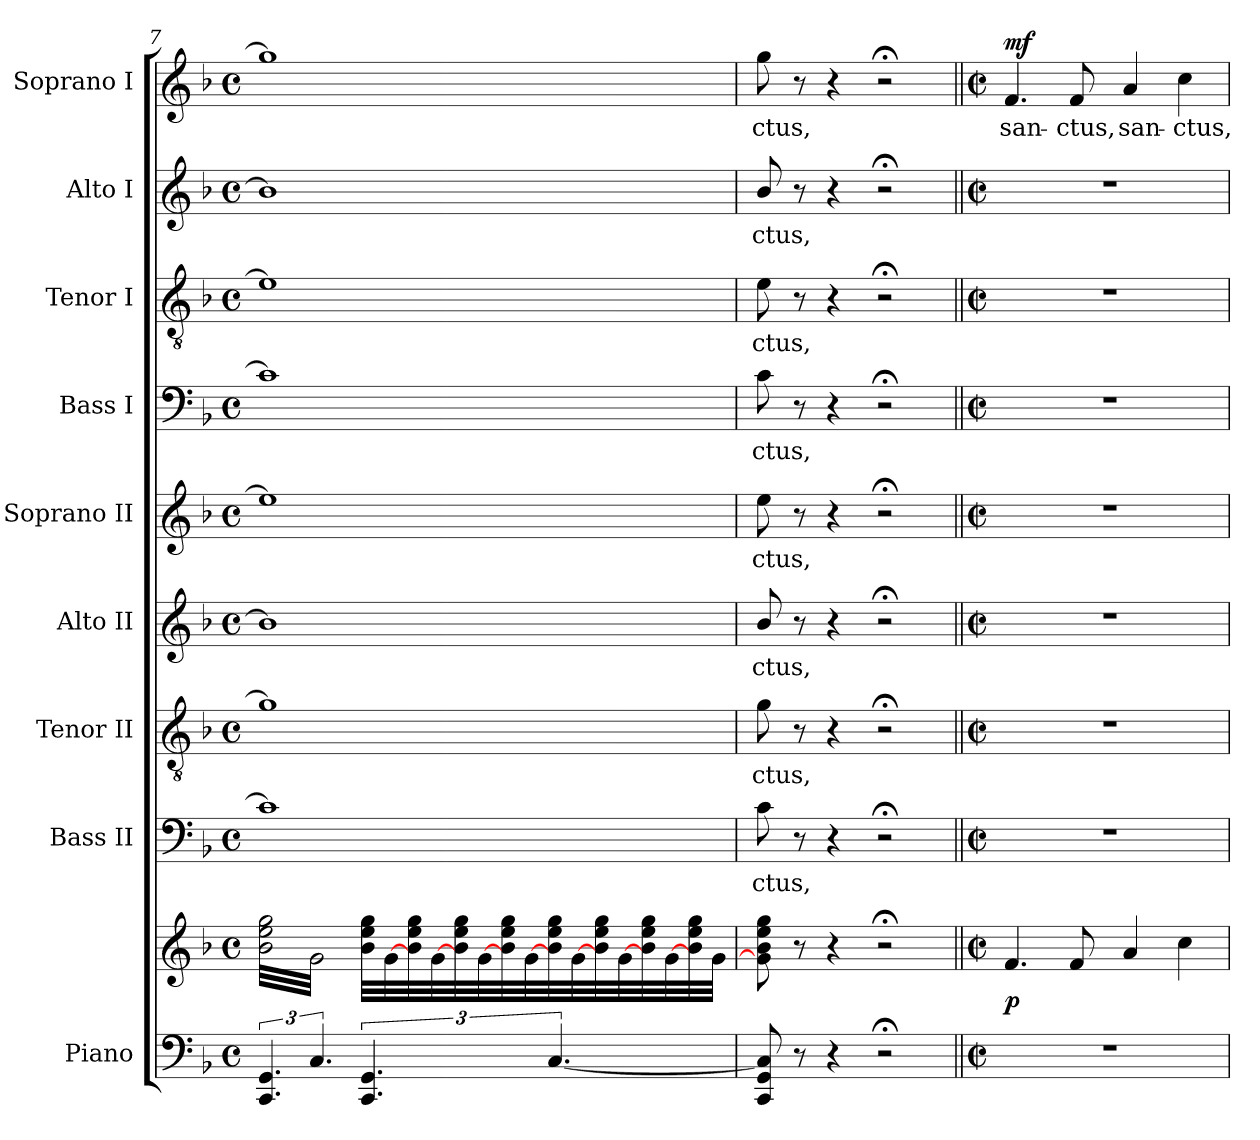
**kern	**kern	**dynam	**kern	**text	**kern	**text	**kern	**text	**kern	**text	**kern	**text	**kern	**text	**kern	**text	**kern	**text	**dynam
*part9	*part9	*part9	*part8	*part8	*part7	*part7	*part6	*part6	*part5	*part5	*part4	*part4	*part3	*part3	*part2	*part2	*part1	*part1	*part1
*staff10	*staff9	*staff9/10	*staff8	*staff8	*staff7	*staff7	*staff6	*staff6	*staff5	*staff5	*staff4	*staff4	*staff3	*staff3	*staff2	*staff2	*staff1	*staff1	*staff1
*I"Piano	*	*	*I"Bass II	*	*I"Tenor II	*	*I"Alto II	*	*I"Soprano II	*	*I"Bass I	*	*I"Tenor I	*	*I"Alto I	*	*I"Soprano I	*	*
*I'Pno.	*	*	*I'B.	*	*I'T.	*	*I'A.	*	*I'S.	*	*I'B.	*	*I'T.	*	*I'A.	*	*I'S.	*	*
*clefF4	*clefG2	*	*clefF4	*	*clefGv2	*	*clefG2	*	*clefG2	*	*clefF4	*	*clefGv2	*	*clefG2	*	*clefG2	*	*
*	*	*	*	*	*ITrd7c12	*	*	*	*	*	*	*	*ITrd7c12	*	*	*	*	*	*
*k[b-]	*k[b-]	*	*k[b-]	*	*k[b-]	*	*k[b-]	*	*k[b-]	*	*k[b-]	*	*k[b-]	*	*k[b-]	*	*k[b-]	*	*
*F:	*F:	*	*F:	*	*F:	*	*F:	*	*F:	*	*F:	*	*F:	*	*F:	*	*F:	*	*
*M4/4	*M4/4	*	*M4/4	*	*M4/4	*	*M4/4	*	*M4/4	*	*M4/4	*	*M4/4	*	*M4/4	*	*M4/4	*	*
*met(c)	*met(c)	*	*met(c)	*	*met(c)	*	*met(c)	*	*met(c)	*	*met(c)	*	*met(c)	*	*met(c)	*	*met(c)	*	*
=7	=7	=7	=7	=7	=7	=7	=7	=7	=7	=7	=7	=7	=7	=7	=7	=7	=7	=7	=7
*	*tremolo	*	*	*	*	*	*	*	*	*	*	*	*	*	*	*	*	*	*
6.CCi/ 6.GGi	32b-i\ 32eei 32ggiLLL	.	1ci]	.	1Gi]	.	1b-i]	.	1eei]	.	1ci]	.	1Ei]	.	1b-i]	.	1ggi]	.	.
.	32gi\	.	.	.	.	.	.	.	.	.	.	.	.	.	.	.	.	.	.
.	32b-i\ 32eei 32ggi	.	.	.	.	.	.	.	.	.	.	.	.	.	.	.	.	.	.
.	32gi\	.	.	.	.	.	.	.	.	.	.	.	.	.	.	.	.	.	.
.	32b-i\ 32eei 32ggi	.	.	.	.	.	.	.	.	.	.	.	.	.	.	.	.	.	.
.	32gi\	.	.	.	.	.	.	.	.	.	.	.	.	.	.	.	.	.	.
.	32b-i\ 32eei 32ggi	.	.	.	.	.	.	.	.	.	.	.	.	.	.	.	.	.	.
.	32gi\	.	.	.	.	.	.	.	.	.	.	.	.	.	.	.	.	.	.
6.Ci/	32b-i\ 32eei 32ggi	.	.	.	.	.	.	.	.	.	.	.	.	.	.	.	.	.	.
.	32gi\	.	.	.	.	.	.	.	.	.	.	.	.	.	.	.	.	.	.
.	32b-i\ 32eei 32ggi	.	.	.	.	.	.	.	.	.	.	.	.	.	.	.	.	.	.
.	32gi\	.	.	.	.	.	.	.	.	.	.	.	.	.	.	.	.	.	.
.	32b-i\ 32eei 32ggi	.	.	.	.	.	.	.	.	.	.	.	.	.	.	.	.	.	.
.	32gi\	.	.	.	.	.	.	.	.	.	.	.	.	.	.	.	.	.	.
.	32b-i\ 32eei 32ggi	.	.	.	.	.	.	.	.	.	.	.	.	.	.	.	.	.	.
.	32gi\JJJ	.	.	.	.	.	.	.	.	.	.	.	.	.	.	.	.	.	.
6.CCi/ 6.GGi	32b-i\ 32eei 32ggiLLL	.	.	.	.	.	.	.	.	.	.	.	.	.	.	.	.	.	.
.	[32gi\	.	.	.	.	.	.	.	.	.	.	.	.	.	.	.	.	.	.
.	32b-i\ 32eei 32ggi	.	.	.	.	.	.	.	.	.	.	.	.	.	.	.	.	.	.
.	[32gi\	.	.	.	.	.	.	.	.	.	.	.	.	.	.	.	.	.	.
.	32b-i\ 32eei 32ggi	.	.	.	.	.	.	.	.	.	.	.	.	.	.	.	.	.	.
.	[32gi\	.	.	.	.	.	.	.	.	.	.	.	.	.	.	.	.	.	.
.	32b-i\ 32eei 32ggi	.	.	.	.	.	.	.	.	.	.	.	.	.	.	.	.	.	.
.	[32gi\	.	.	.	.	.	.	.	.	.	.	.	.	.	.	.	.	.	.
[6.Ci/	32b-i\ 32eei 32ggi	.	.	.	.	.	.	.	.	.	.	.	.	.	.	.	.	.	.
.	[32gi\	.	.	.	.	.	.	.	.	.	.	.	.	.	.	.	.	.	.
.	32b-i\ 32eei 32ggi	.	.	.	.	.	.	.	.	.	.	.	.	.	.	.	.	.	.
.	[32gi\	.	.	.	.	.	.	.	.	.	.	.	.	.	.	.	.	.	.
.	32b-i\ 32eei 32ggi	.	.	.	.	.	.	.	.	.	.	.	.	.	.	.	.	.	.
.	[32gi\	.	.	.	.	.	.	.	.	.	.	.	.	.	.	.	.	.	.
.	32b-i\ 32eei 32ggi	.	.	.	.	.	.	.	.	.	.	.	.	.	.	.	.	.	.
.	32gi\JJJ	.	.	.	.	.	.	.	.	.	.	.	.	.	.	.	.	.	.
*	*Xtremolo	*	*	*	*	*	*	*	*	*	*	*	*	*	*	*	*	*	*
=8	=8	=8	=8	=8	=8	=8	=8	=8	=8	=8	=8	=8	=8	=8	=8	=8	=8	=8	=8
!	!	!	!	!LO:LY:b:color=#000000	!	!	!	!	!	!	!	!	!	!	!	!	!	!	!
!	!	!	!	!	!	!LO:LY:b:color=#000000	!	!	!	!	!	!	!	!	!	!	!	!	!
!	!	!	!	!	!	!	!	!LO:LY:b:color=#000000	!	!	!	!	!	!	!	!	!	!	!
!	!	!	!	!	!	!	!	!	!	!LO:LY:b:color=#000000	!	!	!	!	!	!	!	!	!
!	!	!	!	!	!	!	!	!	!	!	!	!LO:LY:b:color=#000000	!	!	!	!	!	!	!
!	!	!	!	!	!	!	!	!	!	!	!	!	!	!LO:LY:b:color=#000000	!	!	!	!	!
!	!	!	!	!	!	!	!	!	!	!	!	!	!	!	!	!LO:LY:b:color=#000000	!	!	!
!	!	!	!	!	!	!	!	!	!	!	!	!	!	!	!	!	!	!LO:LY:b:color=#000000	!
8CCi/ 8GGi 8Ci]	8gi\] 8b-i 8eei 8ggi	.	8ci\	-ctus,	8Gi\	-ctus,	8b-i/	-ctus,	8eei\	-ctus,	8ci\	-ctus,	8Ei\	-ctus,	8b-i/	-ctus,	8ggi\	-ctus,	.
.	.	.	.	.	.	.	.	.	.	.	.	.	.	.	.	.	.	.	.
.	.	.	.	.	.	.	.	.	.	.	.	.	.	.	.	.	.	.	.
.	.	.	.	.	.	.	.	.	.	.	.	.	.	.	.	.	.	.	.
8r	8r	.	8r	.	8r	.	8r	.	8r	.	8r	.	8r	.	8r	.	8r	.	.
.	.	.	.	.	.	.	.	.	.	.	.	.	.	.	.	.	.	.	.
.	.	.	.	.	.	.	.	.	.	.	.	.	.	.	.	.	.	.	.
.	.	.	.	.	.	.	.	.	.	.	.	.	.	.	.	.	.	.	.
4r	4r	.	4r	.	4r	.	4r	.	4r	.	4r	.	4r	.	4r	.	4r	.	.
2r;	2r;	.	2r;	.	2r;	.	2r;	.	2r;	.	2r;	.	2r;	.	2r;	.	2r;	.	.
=9||	=9||	=9||	=9||	=9||	=9||	=9||	=9||	=9||	=9||	=9||	=9||	=9||	=9||	=9||	=9||	=9||	=9||	=9||	=9||
*M2/2	*M2/2	*	*M2/2	*	*M2/2	*	*M2/2	*	*M2/2	*	*M2/2	*	*M2/2	*	*M2/2	*	*M2/2	*	*
*met(c|)	*met(c|)	*	*met(c|)	*	*met(c|)	*	*met(c|)	*	*met(c|)	*	*met(c|)	*	*met(c|)	*	*met(c|)	*	*met(c|)	*	*
*	*	*	*	*	*	*	*	*	*	*	*	*	*	*	*	*	*MM224	*	*
!	!	!	!	!	!	!	!	!	!	!	!	!	!	!	!	!	!	!LO:LY:b:color=#000000	!
1r	4.fi/	p	1r	.	1r	.	1r	.	1r	.	1r	.	1r	.	1r	.	4.fi/	san-	mf
!	!	!	!	!	!	!	!	!	!	!	!	!	!	!	!	!	!	!LO:LY:b:color=#000000	!
.	8fi/	.	.	.	.	.	.	.	.	.	.	.	.	.	.	.	8fi/	-ctus,	.
!	!	!	!	!	!	!	!	!	!	!	!	!	!	!	!	!	!	!LO:LY:b:color=#000000	!
.	4ai/	.	.	.	.	.	.	.	.	.	.	.	.	.	.	.	4ai/	san-	.
!	!	!	!	!	!	!	!	!	!	!	!	!	!	!	!	!	!	!LO:LY:b:color=#000000	!
.	4cci\	.	.	.	.	.	.	.	.	.	.	.	.	.	.	.	4cci\	-ctus,	.
=	=	=	=	=	=	=	=	=	=	=	=	=	=	=	=	=	=	=	=
*-	*-	*-	*-	*-	*-	*-	*-	*-	*-	*-	*-	*-	*-	*-	*-	*-	*-	*-	*-
